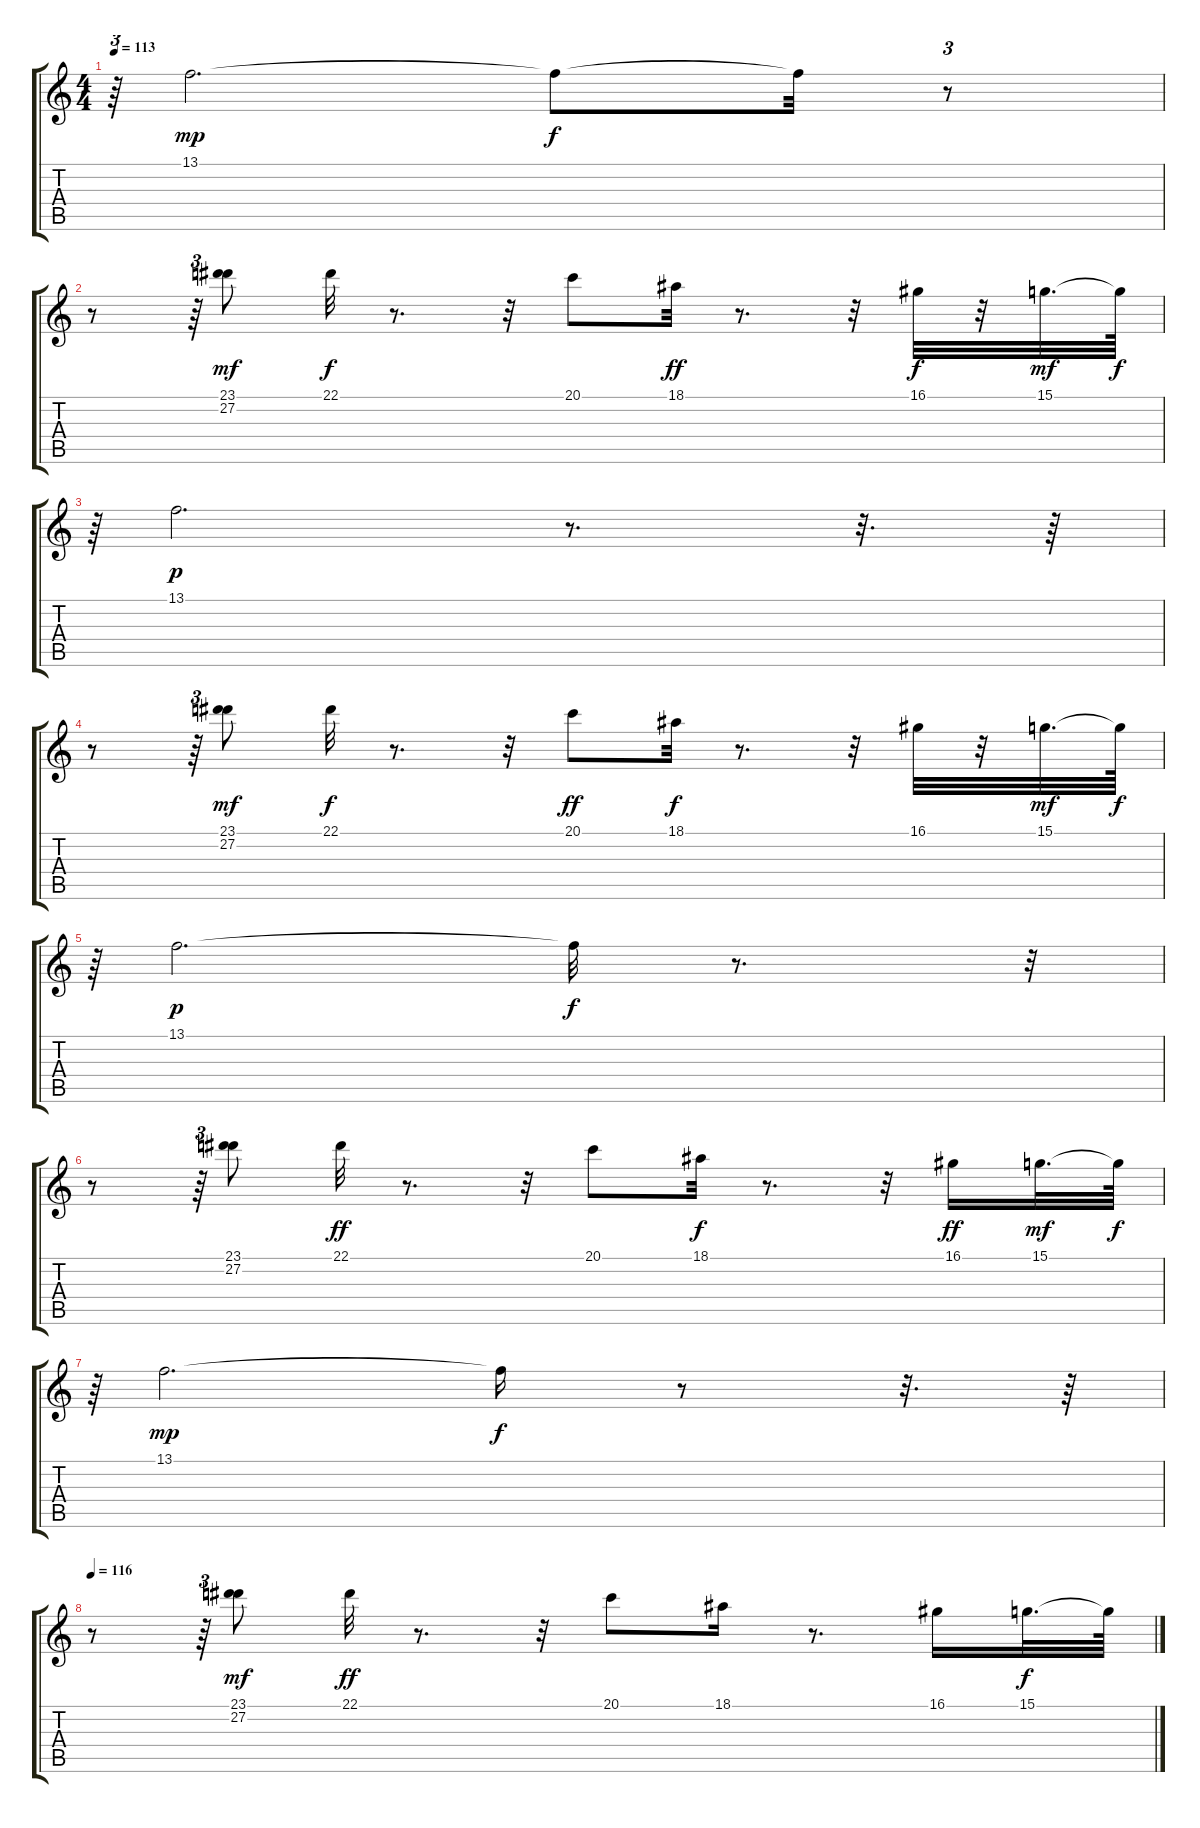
\track "" {instrument rockorgan}
\staff {score tabs}
\tuning (E4 B3 G3 D3 A2 E2) {hide}
\ts (4 4)
\tempo 113
\clef g2
\ks c
r.64{tu (3 2) dy f} 13.1.2{d dy mp} 13.1{t}.8{dy f} 13.1{t}.32 r.8{tu (3 2)} |
r.8 r.64{tu (3 2)} (23.1 27.2).8{dy mf} 22.1.32{dy f} r.8{d} r.32 20.1.8 18.1.32{dy ff} r.8{d} r.32 16.1.32{dy f} r.32 15.1.32{d dy mf} 15.1{t}.64{dy f} |
r.64{tu (3 2)} 13.1.2{d dy p} r.8{d} r.32{d} r.64 |
r.8 r.64{tu (3 2)} (23.1 27.2).8{dy mf} 22.1.32{dy f} r.8{d} r.32 20.1.8{dy ff} 18.1.32{dy f} r.8{d} r.32 16.1.32 r.32 15.1.32{d dy mf} 15.1{t}.64{dy f} |
r.64{tu (3 2)} 13.1.2{d dy p} 13.1{t}.32{dy f} r.8{d} r.32{tu (3 2)} |
r.8 r.64{tu (3 2)} (23.1 27.2).8 22.1.32{dy ff} r.8{d} r.32 20.1.8 18.1.32{dy f} r.8{d} r.32 16.1.16{dy ff} 15.1.32{d dy mf} 15.1{t}.64{dy f} |
r.64{tu (3 2)} 13.1.2{d dy mp} 13.1{t}.16{dy f} r.8 r.32{d} r.64 |
\tempo 116
r.8 r.64{tu (3 2)} (23.1 27.2).8{dy mf} 22.1.32{dy ff} r.8{d} r.32 20.1.8 18.1.16 r.8{d} 16.1.16 15.1.32{d dy f} 15.1{t}.64
